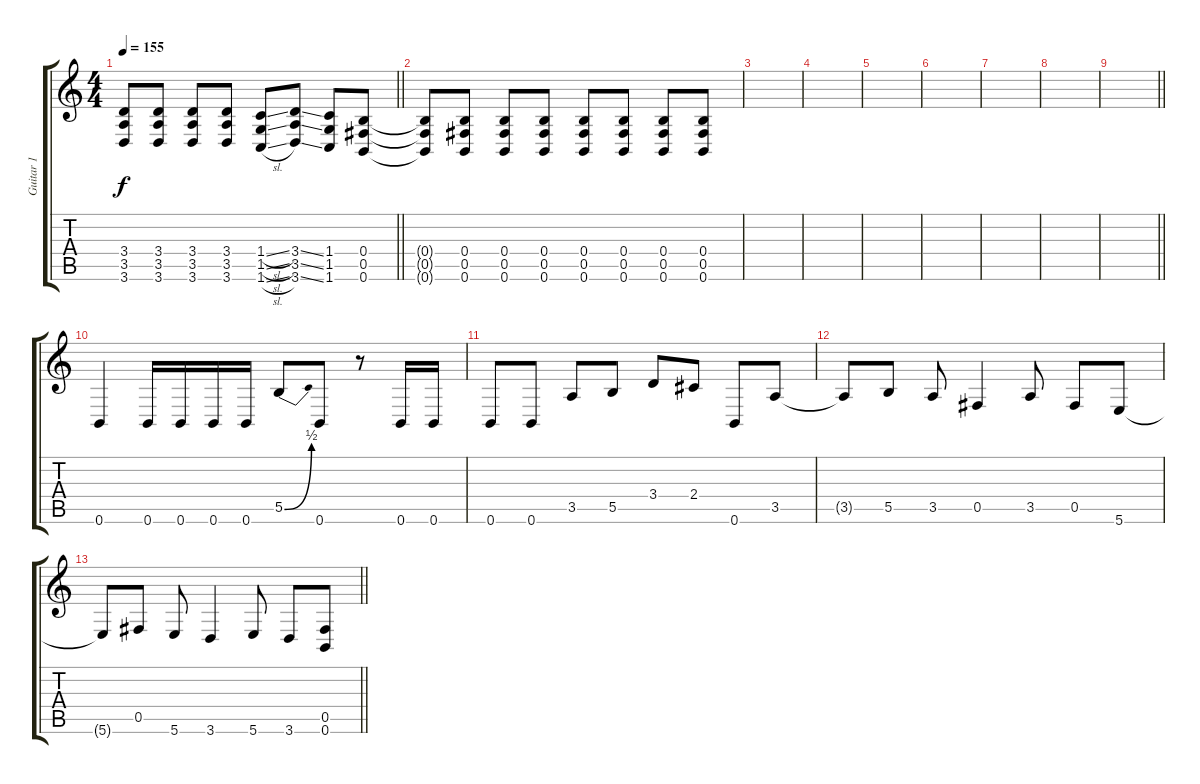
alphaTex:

\track ("Guitar 1" "Guitar 1") {instrument distortionguitar}
\staff {score tabs}
\tuning (Db4 Ab3 E3 B2 Gb2 B1) {hide}
\ts (4 4)
\tempo 155
\clef g2
\barLineRight lightlight
\ks c
(3.4{t} 3.5{t} 3.6{t}).8{dy f} (3.4 3.5 3.6).8 (3.4 3.5 3.6).8 (3.4 3.5 3.6).8 (1.4{sl} 1.5{sl} 1.6{sl}).8 (3.4{ss} 3.5{ss} 3.6{ss}).8 (1.4 1.5 1.6).8 (0.4 0.5 0.6).8 |
(0.4{t} 0.5{t} 0.6{t}).8 (0.4 0.5 0.6).8 (0.4 0.5 0.6).8 (0.4 0.5 0.6).8 (0.4 0.5 0.6).8 (0.4 0.5 0.6).8 (0.4 0.5 0.6).8 (0.4 0.5 0.6).8 |
|
|
|
|
|
|
\barLineRight lightlight
|
0.6.4 0.6.16 0.6.16 0.6.16 0.6.16 5.5{be (bend 0 0 60 2)}.8 0.6.8 r.8 0.6.16 0.6.16 |
0.6.8 0.6.8 3.5.8 5.5.8 3.4.8 2.4.8 0.6.8 3.5.8 |
3.5{t}.8 5.5.8 3.5.8 0.5.4 3.5.8 0.5.8 5.6.8 |
\barLineRight lightlight
5.6{t}.8 0.5.8 5.6.8 3.6.4 5.6.8 3.6.8 (0.5 0.6).8
